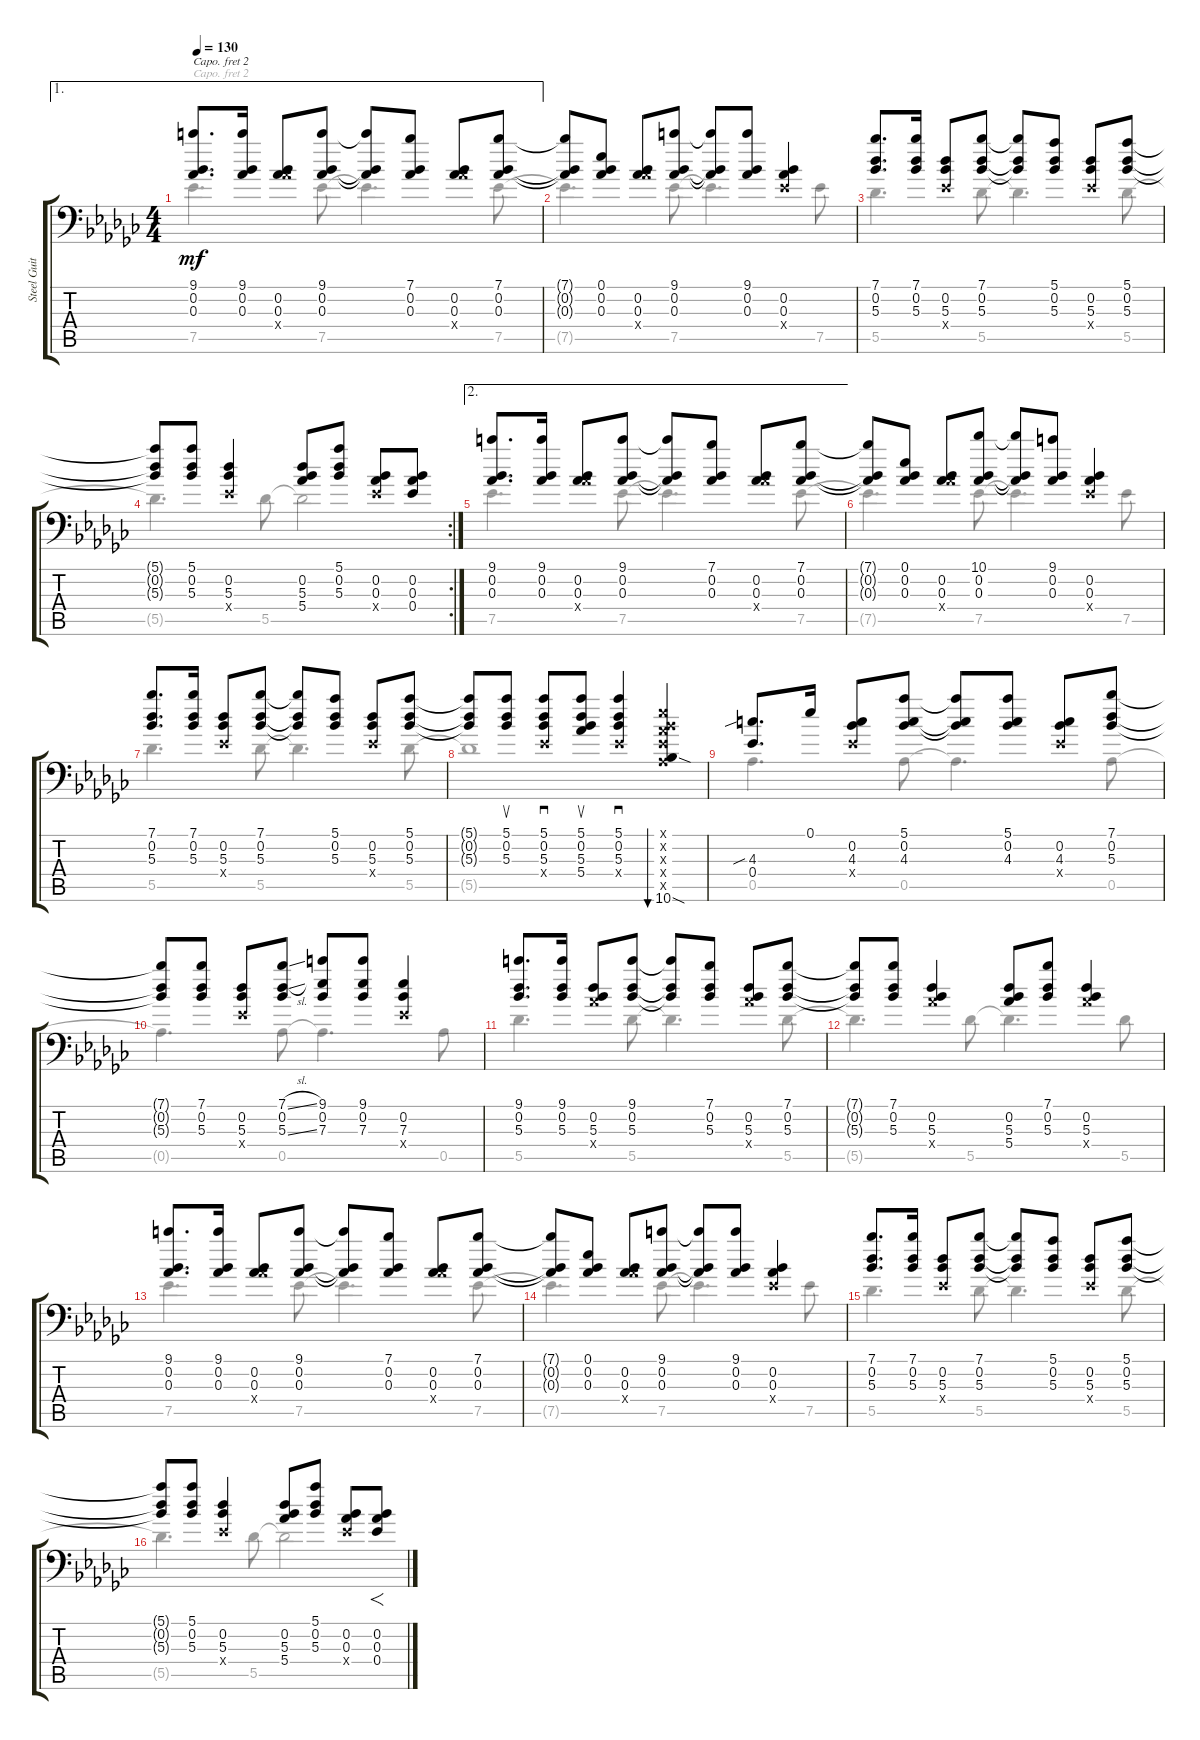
\track ("Steel Guitar" "Steel Guit") {instrument acousticguitarsteel}
\staff {score tabs}
\capo 2
\tuning (Db4 Ab3 Gb3 Db3 Gb2 Bb1) {hide}
\voice
\ae 1
\ts (4 4)
\tempo 130
\clef f4
\ks gb
(9.1 0.2 0.3).8{d dy mf} (9.1 0.2 0.3).16 (0.2 0.3 5.4{x}).8 (9.1 0.2 0.3).8 (9.1{t} 0.2{t} 0.3{t}).8 (7.1 0.2 0.3).8 (0.2 0.3 5.4{x}).8 (7.1 0.2 0.3).8 |
(7.1{t} 0.2{t} 0.3{t}).8 (0.1 0.2 0.3).8 (0.2 0.3 5.4{x}).8 (9.1 0.2 0.3).8 (9.1{t} 0.2{t} 0.3{t}).8 (9.1 0.2 0.3).8 (0.2 0.3 0.4{x}).4 |
(7.1 0.2 5.3).8{d} (7.1 0.2 5.3).16 (0.2 5.3 0.4{x}).8 (7.1 0.2 5.3).8 (7.1{t} 0.2{t} 5.3{t}).8 (5.1 0.2 5.3).8 (0.2 5.3 0.4{x}).8 (5.1 0.2 5.3).8 |
\rc 2
(5.1{t} 0.2{t} 5.3{t}).8 (5.1 0.2 5.3).8 (0.2 5.3 0.4{x}).4 (0.2 5.3 5.4).8 (5.1 0.2 5.3).8 (0.2 0.3 0.4{x}).8 (0.2 0.3 0.4).8 |
\ae 2
(9.1 0.2 0.3).8{d} (9.1 0.2 0.3).16 (0.2 0.3 5.4{x}).8 (9.1 0.2 0.3).8 (9.1{t} 0.2{t} 0.3{t}).8 (7.1 0.2 0.3).8 (0.2 0.3 5.4{x}).8 (7.1 0.2 0.3).8 |
(7.1{t} 0.2{t} 0.3{t}).8 (0.1 0.2 0.3).8 (0.2 0.3 5.4{x}).8 (10.1 0.2 0.3).8 (10.1{t} 0.2{t} 0.3{t}).8 (9.1 0.2 0.3).8 (0.2 0.3 0.4{x}).4 |
(7.1 0.2 5.3).8{d} (7.1 0.2 5.3).16 (0.2 5.3 0.4{x}).8 (7.1 0.2 5.3).8 (7.1{t} 0.2{t} 5.3{t}).8 (5.1 0.2 5.3).8 (0.2 5.3 0.4{x}).8 (5.1 0.2 5.3).8 |
(5.1{t} 0.2{t} 5.3{t}).8 (5.1 0.2 5.3).8{su} (5.1 0.2 5.3 0.4{x}).8{sd} (5.1 0.2 5.3 5.4).8{su} (5.1 0.2 5.3 0.4{x}).4{sd} (0.1{x} 0.2{x} 0.3{x} 0.4{x} 0.5{x} 10.6{sod}).4{bu 120} |
(4.3{sib} 0.4).8{d} 0.1.16 (0.2 4.3 0.4{x}).8 (5.1 0.2 4.3).8 (5.1{t} 0.2{t} 4.3{t}).8 (5.1 0.2 4.3).8 (0.2 4.3 0.4{x}).8 (7.1 0.2 5.3).8 |
(7.1{t} 0.2{t} 5.3{t}).8 (7.1 0.2 5.3).8 (0.2 5.3 0.4{x}).8 (7.1{sl} 0.2 5.3{sl}).8 (9.1 0.2 7.3).8 (9.1 0.2 7.3).8 (0.2 7.3 0.4{x}).4 |
(9.1 0.2 5.3).8{d} (9.1 0.2 5.3).16 (0.2 5.3 5.4{x}).8 (9.1 0.2 5.3).8 (9.1{t} 0.2{t} 5.3{t}).8 (7.1 0.2 5.3).8 (0.2 5.3 5.4{x}).8 (7.1 0.2 5.3).8 |
(7.1{t} 0.2{t} 5.3{t}).8 (7.1 0.2 5.3).8 (0.2 5.3 5.4{x}).4 (0.2 5.3 5.4).8 (7.1 0.2 5.3).8 (0.2 5.3 5.4{x}).4 |
(9.1 0.2 0.3).8{d} (9.1 0.2 0.3).16 (0.2 0.3 5.4{x}).8 (9.1 0.2 0.3).8 (9.1{t} 0.2{t} 0.3{t}).8 (7.1 0.2 0.3).8 (0.2 0.3 5.4{x}).8 (7.1 0.2 0.3).8 |
(7.1{t} 0.2{t} 0.3{t}).8 (0.1 0.2 0.3).8 (0.2 0.3 5.4{x}).8 (9.1 0.2 0.3).8 (9.1{t} 0.2{t} 0.3{t}).8 (9.1 0.2 0.3).8 (0.2 0.3 0.4{x}).4 |
(7.1 0.2 5.3).8{d} (7.1 0.2 5.3).16 (0.2 5.3 0.4{x}).8 (7.1 0.2 5.3).8 (7.1{t} 0.2{t} 5.3{t}).8 (5.1 0.2 5.3).8 (0.2 5.3 0.4{x}).8 (5.1 0.2 5.3).8 |
(5.1{t} 0.2{t} 5.3{t}).8 (5.1 0.2 5.3).8 (0.2 5.3 0.4{x}).4 (0.2 5.3 5.4).8 (5.1 0.2 5.3).8 (0.2 0.3 0.4{x}).8 (0.2 0.3 0.4).8{f}
\voice
\clef f4
\ottava regular
\simile none
\ks gb
7.5.4{d dy mf} 7.5.8 7.5{t}.4{d} 7.5.8 |
7.5{t}.4{d} 7.5.8 7.5{t}.4{d} 7.5.8 |
5.5.4{d} 5.5.8 5.5{t}.4{d} 5.5.8 |
5.5{t}.4{d} 5.5.8 5.5{t}.2 |
7.5.4{d} 7.5.8 7.5{t}.4{d} 7.5.8 |
7.5{t}.4{d} 7.5.8 7.5{t}.4{d} 7.5.8 |
5.5.4{d} 5.5.8 5.5{t}.4{d} 5.5.8 |
5.5{t}.1 |
0.5.4{d} 0.5.8 0.5{t}.4{d} 0.5.8 |
0.5{t}.4{d} 0.5.8 0.5{t}.4{d} 0.5.8 |
5.5.4{d} 5.5.8 5.5{t}.4{d} 5.5.8 |
5.5{t}.4{d} 5.5.8 5.5{t}.4{d} 5.5.8 |
7.5.4{d} 7.5.8 7.5{t}.4{d} 7.5.8 |
7.5{t}.4{d} 7.5.8 7.5{t}.4{d} 7.5.8 |
5.5.4{d} 5.5.8 5.5{t}.4{d} 5.5.8 |
5.5{t}.4{d} 5.5.8 5.5{t}.2
